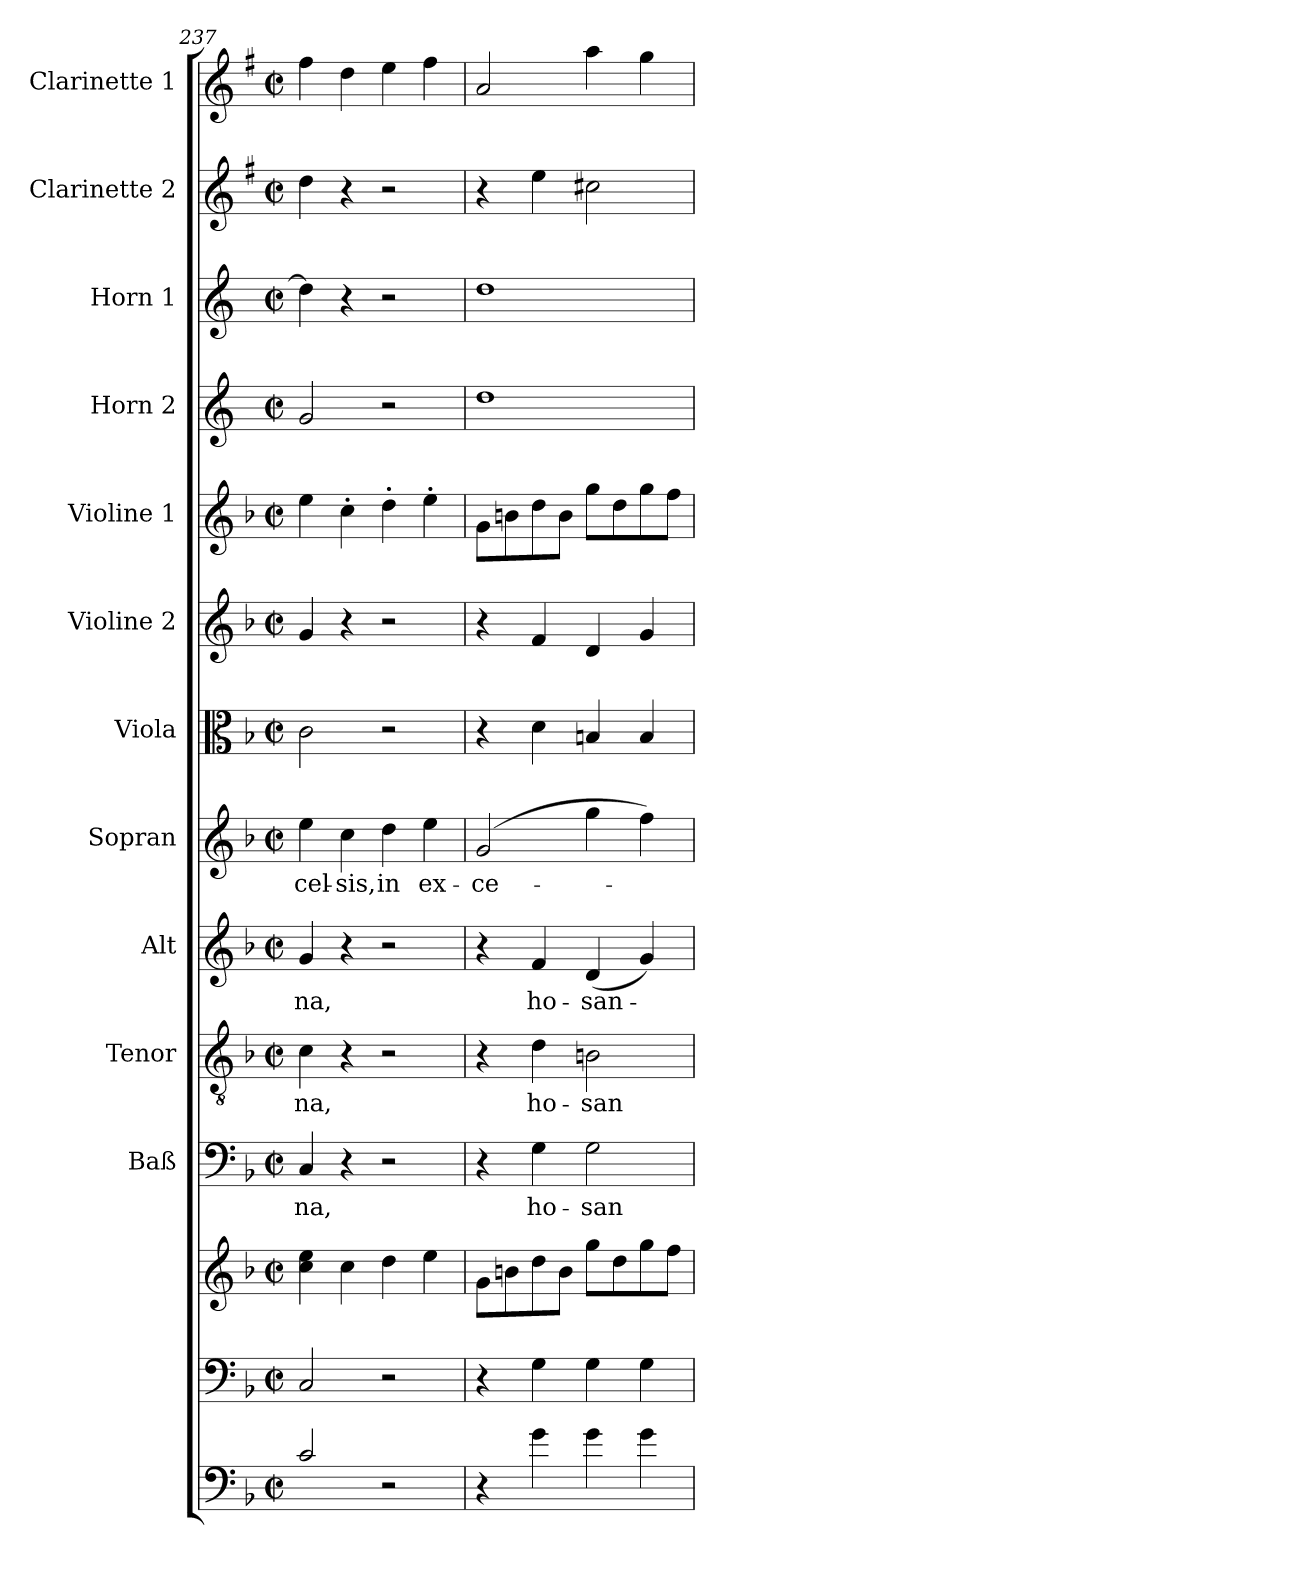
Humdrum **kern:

**kern	**kern	**kern	**kern	**text	**kern	**text	**kern	**text	**kern	**text	**kern	**kern	**kern	**kern	**kern	**kern	**kern
*part13	*part12	*part12	*part11	*part11	*part10	*part10	*part9	*part9	*part8	*part8	*part7	*part6	*part5	*part4	*part3	*part2	*part1
*staff14	*staff13	*staff12	*staff11	*staff11	*staff10	*staff10	*staff9	*staff9	*staff8	*staff8	*staff7	*staff6	*staff5	*staff4	*staff3	*staff2	*staff1
*	*	*	*I"Baß	*	*I"Tenor	*	*I"Alt	*	*I"Sopran	*	*I"Viola	*I"Violine 2	*I"Violine 1	*I"Horn 2	*I"Horn 1	*I"Clarinette 2	*I"Clarinette 1
*	*	*	*I'Baß	*	*I'Ten	*	*I'Alt	*	*I'Sop	*	*I'Vla.	*I'Vln. 2	*I'Vln. 1	*I'Hrn. 2	*I'Hrn. 1	*	*
*clefF4	*clefF4	*clefG2	*clefF4	*	*clefGv2	*	*clefG2	*	*clefG2	*	*clefC3	*clefG2	*clefG2	*clefG2	*clefG2	*clefG2	*clefG2
*ITrd7c12	*	*	*	*	*	*	*	*	*	*	*	*	*	*ITrd4c7	*ITrd4c7	*ITrd1c2	*ITrd1c2
*k[b-]	*k[b-]	*k[b-]	*k[b-]	*	*k[b-]	*	*k[b-]	*	*k[b-]	*	*k[b-]	*k[b-]	*k[b-]	*k[b-]	*k[b-]	*k[b-]	*k[b-]
*F:	*F:	*F:	*F:	*	*F:	*	*F:	*	*F:	*	*F:	*F:	*F:	*F:	*F:	*F:	*F:
*M2/2	*M2/2	*M2/2	*M2/2	*	*M2/2	*	*M2/2	*	*M2/2	*	*M2/2	*M2/2	*M2/2	*M2/2	*M2/2	*M2/2	*M2/2
*met(c|)	*met(c|)	*met(c|)	*met(c|)	*	*met(c|)	*	*met(c|)	*	*met(c|)	*	*met(c|)	*met(c|)	*met(c|)	*met(c|)	*met(c|)	*met(c|)	*met(c|)
=237	=237	=237	=237	=237	=237	=237	=237	=237	=237	=237	=237	=237	=237	=237	=237	=237	=237
!	!	!	!	!LO:LY:b	!	!LO:LY:b	!	!LO:LY:b	!	!LO:LY:b	!	!	!	!	!	!	!
2C/	2C/	4cc\ 4ee\	4C/	-na,	4c\	-na,	4g/	-na,	4ee\	-cel-	2c\	4g/	4ee\	2c/	4g\]	4cc\	4ee\
!	!	!	!	!	!	!	!	!	!	!LO:LY:b	!	!	!	!	!	!	!
.	.	4cc\	4r	.	4r	.	4r	.	4cc\	-sis,	.	4r	4cc'>\	.	4r	4r	4cc\
!	!	!	!	!	!	!	!	!	!	!LO:LY:b	!	!	!	!	!	!	!
2r	2r	4dd\	2r	.	2r	.	2r	.	4dd\	in	2r	2r	4dd'>\	2r	2r	2r	4dd\
!	!	!	!	!	!	!	!	!	!	!LO:LY:b	!	!	!	!	!	!	!
.	.	4ee\	.	.	.	.	.	.	4ee\	ex-	.	.	4ee'>\	.	.	.	4ee\
=238	=238	=238	=238	=238	=238	=238	=238	=238	=238	=238	=238	=238	=238	=238	=238	=238	=238
!	!	!	!	!	!	!	!	!	!	!LO:LY:b	!	!	!	!	!	!	!
4r	4r	8g\L	4r	.	4r	.	4r	.	(2g/	-ce-	4r	4r	8g\L	1g	1g	4r	2g/
.	.	8bn\	.	.	.	.	.	.	.	.	.	.	8bn\	.	.	.	.
!	!	!	!	!LO:LY:b	!	!LO:LY:b	!	!LO:LY:b	!	!	!	!	!	!	!	!	!
4G\	4G\	8dd\	4G\	ho-	4d\	ho-	4f/	ho-	.	.	4d\	4f/	8dd\	.	.	4dd\	.
.	.	8b\J	.	.	.	.	.	.	.	.	.	.	8b\J	.	.	.	.
!	!	!	!	!LO:LY:b	!	!LO:LY:b	!	!LO:LY:b	!	!	!	!	!	!	!	!	!
4G\	4G\	8gg\L	2G\	-san-	2Bn\	-san-	(<4d/	-san-	4gg\	.	4Bn/	4d/	8gg\L	.	.	2bn\	4gg\
.	.	8dd\	.	.	.	.	.	.	.	.	.	.	8dd\	.	.	.	.
4G\	4G\	8gg\	.	.	.	.	4g/)	.	4ff\)	.	4B/	4g/	8gg\	.	.	.	4ff\
.	.	8ff\J	.	.	.	.	.	.	.	.	.	.	8ff\J	.	.	.	.
=	=	=	=	=	=	=	=	=	=	=	=	=	=	=	=	=	=
*-	*-	*-	*-	*-	*-	*-	*-	*-	*-	*-	*-	*-	*-	*-	*-	*-	*-
